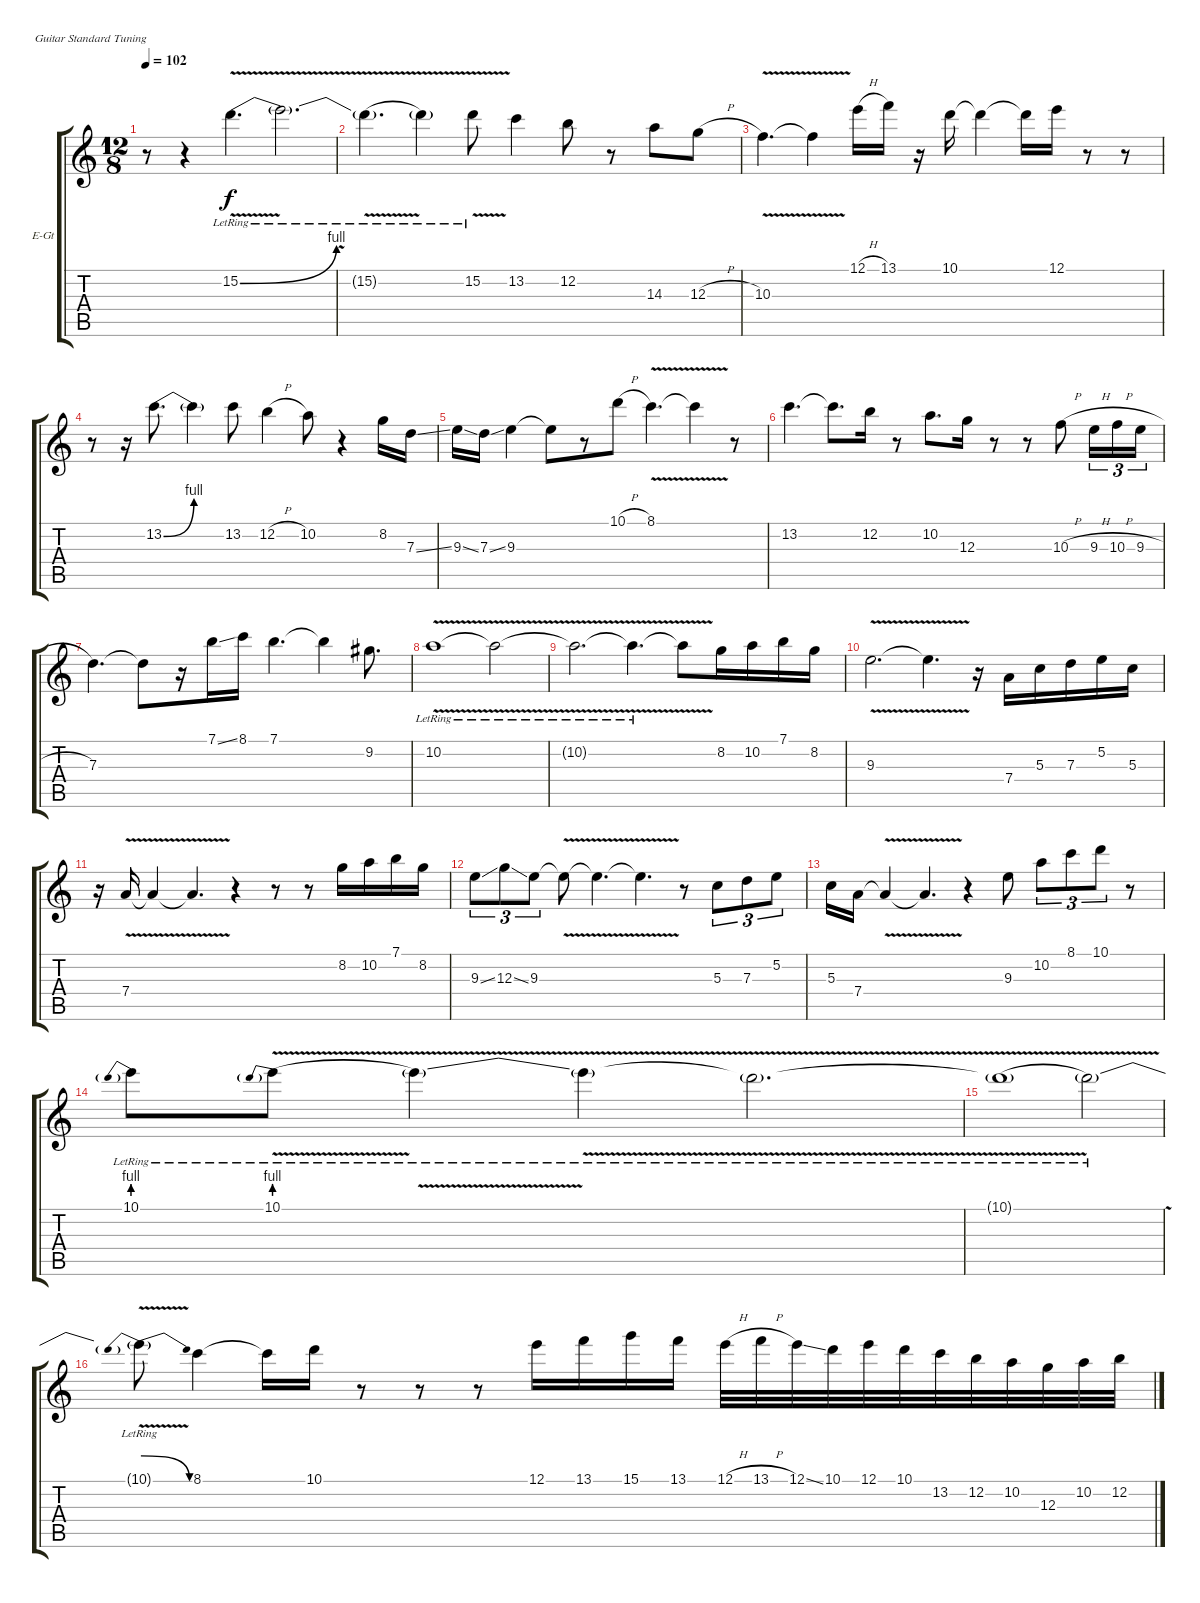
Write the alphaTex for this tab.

\bracketExtendMode groupsimilarinstruments
\firstSystemTrackNameOrientation horizontal
\otherSystemsTrackNameOrientation horizontal
\track ("Lead guitar" "E-Gt") {instrument distortionguitar}
\staff {score tabs}
\tuning (E4 B3 G3 D3 A2 E2)
\ts (12 8)
\tempo 102
\clef g2
\ks c
r.8{dy f} r.4 15.2{be (bend 0 0 60 4) v lr}.4{d} 15.2{v lr t}.2{d} |
15.2{be (hold 0 0 60 0) v lr t}.4{d} 15.2{be (hold 0 0 60 0) v lr t}.4 15.2{v lr}.8 13.2.4 12.2.8 r.8 14.3.8 12.3{h}.8 |
10.3{v}.4{d} 10.3{v t}.4 12.1{h}.16 13.1.16 r.16 10.1.16 10.1{t}.4 10.1{t}.16 12.1.16 r.8 r.8 |
r.8 r.16 13.2{be (bend 0 0 10.799999999999999 4)}.8{d} 13.2{be (hold 0 0 60 0) t}.4 13.2.8 12.2{h}.4 10.2.8 r.4 8.2.16 7.3{ss}.16 |
9.3{ss}.16 7.3{ss}.16 9.3.4 9.3{t}.8 r.8 10.1{h}.8 8.1{v}.4{d} 8.1{v t}.4 r.8 |
13.2.4{d} 13.2{t}.8{d} 12.2.16 r.8 10.2.8{d} 12.3.16 r.8 r.8 10.3{h}.8 9.3{h}.16{tu (3 2)} 10.3{h}.16{tu (3 2)} 9.3{h}.16{tu (3 2)} |
7.3.4{d} 7.3{t}.8 r.16 7.1{ss}.16 8.1.16 7.1.4{d} 7.1{t}.4 9.2.8{d} |
10.2{v lr}.1 10.2{v lr t}.2 |
10.2{v lr t}.2{d} 10.2{v lr t}.4{d} 10.2{t}.8 8.2.16 10.2.16 7.1.16 8.2.16 |
9.3{v}.2{d} 9.3{v t}.4{d} r.16 7.4.16 5.3.16 7.3.16 5.2.16 5.3.16 |
r.16 7.4{v}.16 7.4{v t}.4 7.4{v t}.4{d} r.4 r.8 r.8 8.2.16 10.2.16 7.1.16 8.2.16 |
9.3{ss}.8{tu (3 2)} 12.3{ss}.8{tu (3 2)} 9.3.8{tu (3 2)} 9.3{v t}.8 9.3{v t}.4{d} 9.3{v t}.4{d} r.8 5.3.8{tu (3 2)} 7.3.8{tu (3 2)} 5.2.8{tu (3 2)} |
5.3.16 7.4.16 7.4{v t}.4 7.4{v t}.4{d} r.4 9.3.8 10.2.8{tu (3 2)} 8.1.8{tu (3 2)} 10.1.8{tu (3 2)} r.8 |
10.1{be (prebend 0 4 60 4) lr}.8 10.1{be (prebend 0 4 60 4) v lr}.8 10.1{v lr t}.4 10.1{v lr t}.4 10.1{v lr t}.2{d} |
10.1{be (hold 0 0 60 0) v lr t}.1 10.1{v lr t}.2 |
10.1{be (prebendrelease 0 4 38.4 0) v lr t}.8 8.1.4 8.1{t}.16 10.1.16 r.8 r.8 r.8 12.1.16 13.1.16 15.1.16 13.1.16 12.1{h}.32 13.1{h}.32 12.1{ss}.32 10.1.32 12.1.32 10.1.32 13.2.32 12.2.32 10.2.32 12.3.32 10.2.32 12.2.32
